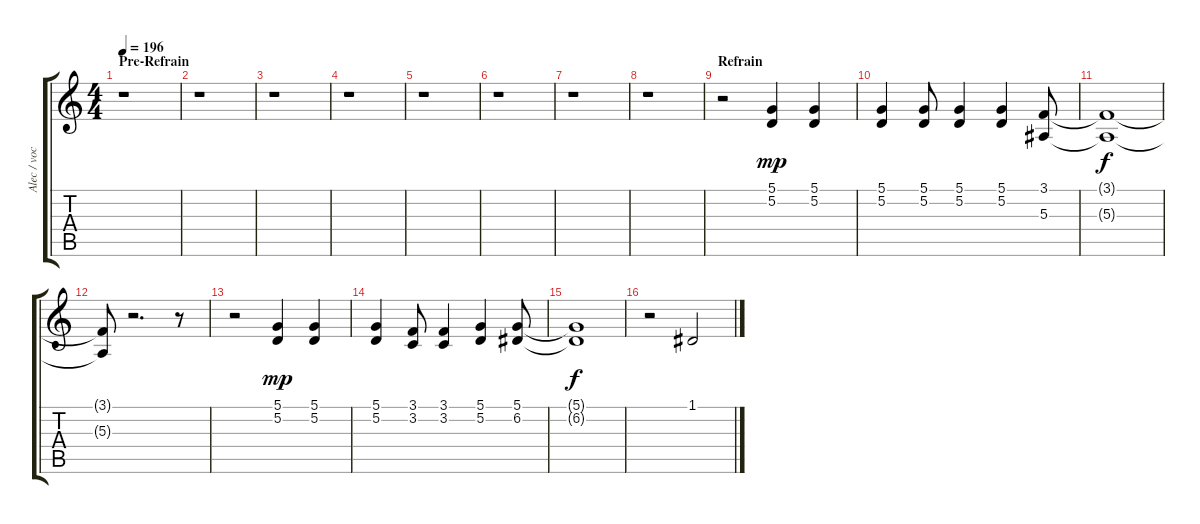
\track ("Alec / vocals" "Alec / voc") {instrument lead1square}
\staff {score tabs}
\tuning (D4 A3 F3 C3 G2 D2) {hide}
\ts (4 4)
\section ("" "Pre-Refrain")
\tempo 196
\clef g2
\ks c
r.1{dy f} |
r.1 |
r.1 |
r.1 |
r.1 |
r.1 |
r.1 |
r.1 |
\section ("" "Refrain")
r.2 (5.1 5.2).4{dy mp} (5.1 5.2).4 |
(5.1 5.2).4 (5.1 5.2).8 (5.1 5.2).4 (5.1 5.2).4 (3.1 5.3).8 |
(3.1{t} 5.3{t}).1{dy f} |
(3.1{t} 5.3{t}).8 r.2{d} r.8 |
r.2 (5.1 5.2).4{dy mp} (5.1 5.2).4 |
(5.1 5.2).4 (3.1 3.2).8 (3.1 3.2).4 (5.1 5.2).4 (5.1 6.2).8 |
(5.1{t} 6.2{t}).1{dy f} |
r.2 1.1.2
